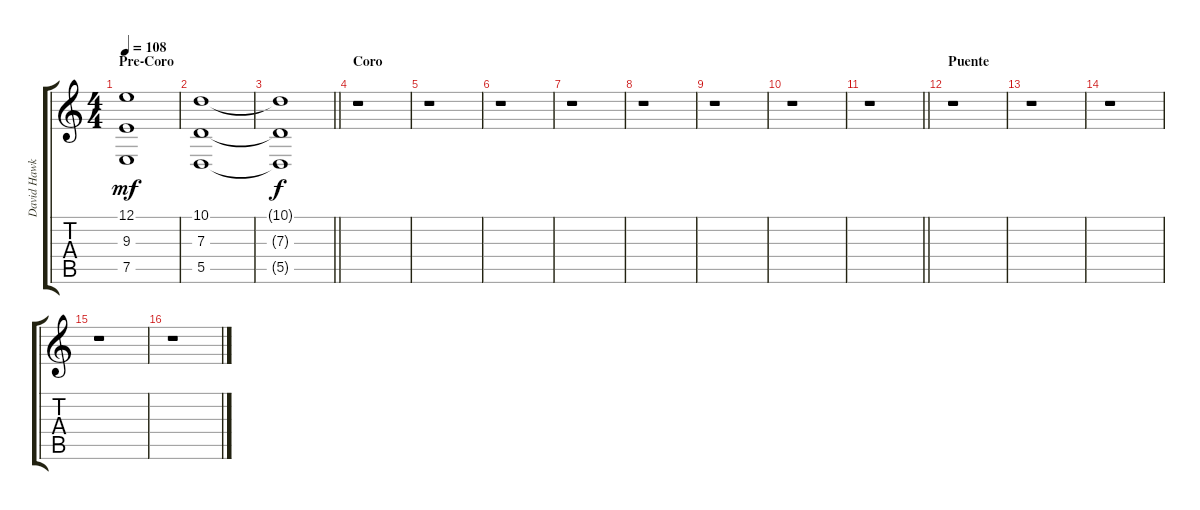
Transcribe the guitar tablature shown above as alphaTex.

\track ("David Hawkins" "David Hawk") {instrument electricpiano1}
\staff {score tabs}
\tuning (E4 B3 G3 D3 A2 E2) {hide}
\ts (4 4)
\section ("" "Pre-Coro")
\tempo 108
\clef g2
\ks c
(12.1 9.3 7.5).1{dy mf} |
(10.1 7.3 5.5).1 |
\barLineRight lightlight
(10.1{t} 7.3{t} 5.5{t}).1{dy f} |
\section ("" "Coro")
r.1 |
r.1 |
r.1 |
r.1 |
r.1 |
r.1 |
r.1 |
\barLineRight lightlight
r.1 |
\section ("" "Puente")
r.1 |
r.1 |
r.1 |
r.1 |
r.1
